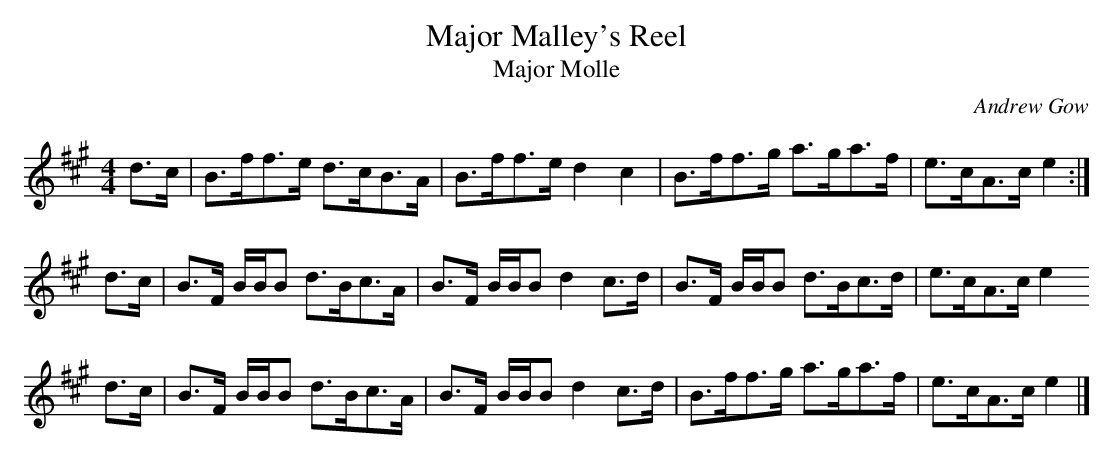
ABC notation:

X:1
T:Major Malley's Reel
T:Major Molle
C:Andrew Gow
M:4/4
K:B dorian
d>c | B>ff>e    d>cB>A | B>ff>e    d2 c2  | B>ff>g    a>ga>f | e>cA>c e2 :|
d>c | B>F B/B/B d>Bc>A | B>F B/B/B d2 c>d | B>F B/B/B d>Bc>d | e>cA>c e2
d>c | B>F B/B/B d>Bc>A | B>F B/B/B d2 c>d | B>ff>g    a>ga>f | e>cA>c e2 |]
